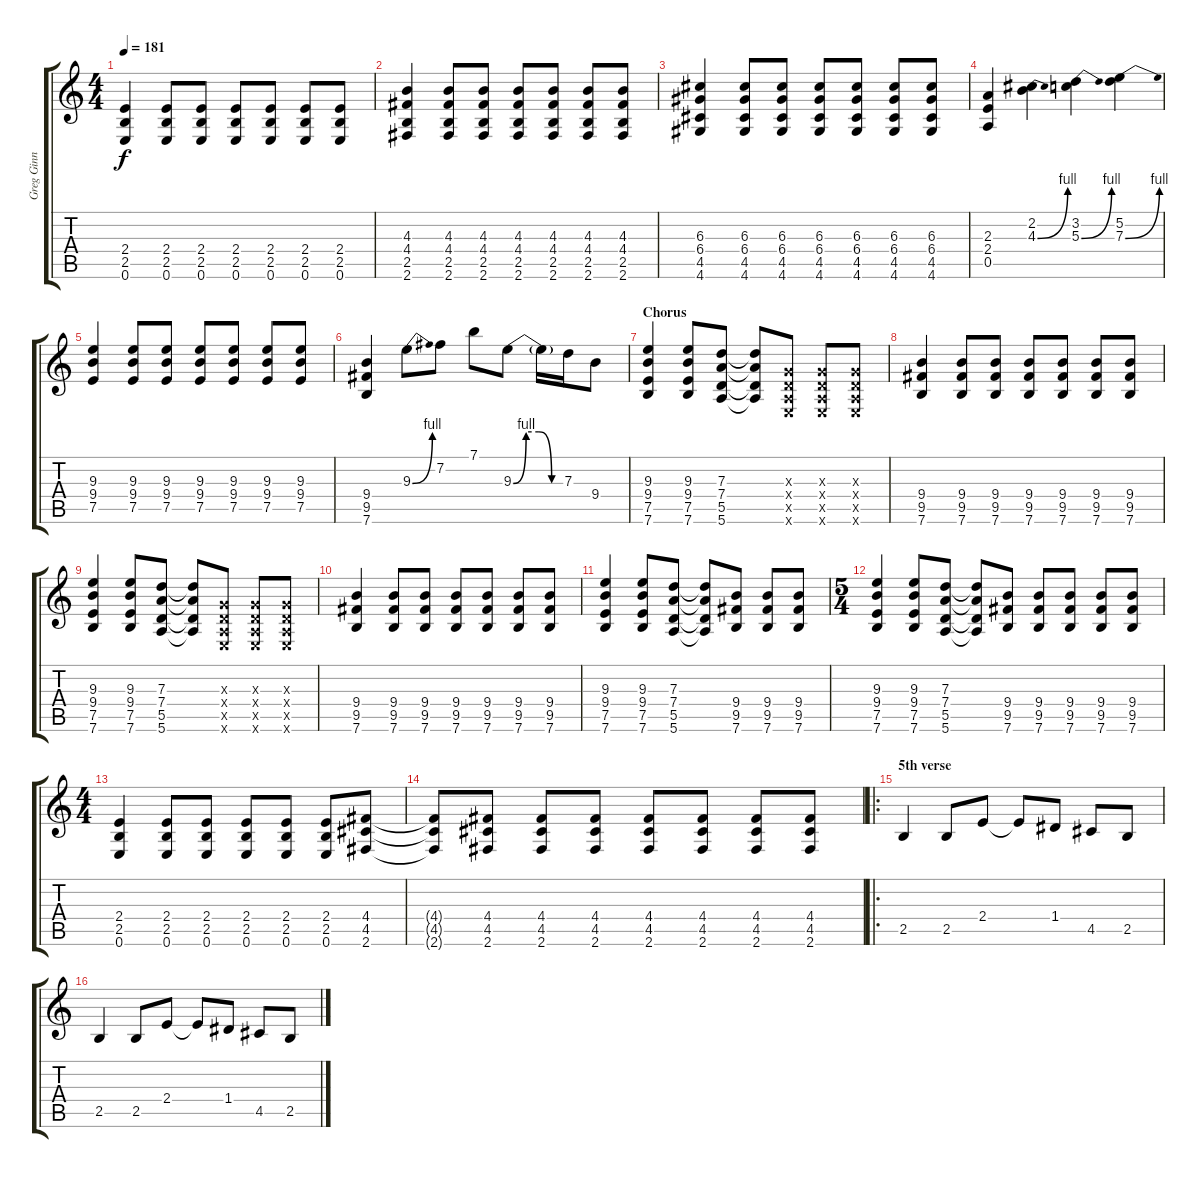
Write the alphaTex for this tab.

\track ("Greg Ginn - Guitar" "Greg Ginn ") {instrument distortionguitar}
\staff {score tabs}
\tuning (E4 B3 G3 D3 A2 E2) {hide}
\ts (4 4)
\tempo 181
\clef g2
\ks c
(2.4 2.5 0.6).4{dy f} (2.4 2.5 0.6).8 (2.4 2.5 0.6).8 (2.4 2.5 0.6).8 (2.4 2.5 0.6).8 (2.4 2.5 0.6).8 (2.4 2.5 0.6).8 |
(4.3 4.4 2.5 2.6).4 (4.3 4.4 2.5 2.6).8 (4.3 4.4 2.5 2.6).8 (4.3 4.4 2.5 2.6).8 (4.3 4.4 2.5 2.6).8 (4.3 4.4 2.5 2.6).8 (4.3 4.4 2.5 2.6).8 |
(6.3 6.4 4.5 4.6).4 (6.3 6.4 4.5 4.6).8 (6.3 6.4 4.5 4.6).8 (6.3 6.4 4.5 4.6).8 (6.3 6.4 4.5 4.6).8 (6.3 6.4 4.5 4.6).8 (6.3 6.4 4.5 4.6).8 |
(2.3 2.4 0.5).4 (2.2 4.3{be (bend 0 0 60 4)}).4 (3.2 5.3{be (bend 0 0 60 4)}).4 (5.2 7.3{be (bend 0 0 60 4)}).4 |
(9.3 9.4 7.5).4 (9.3 9.4 7.5).8 (9.3 9.4 7.5).8 (9.3 9.4 7.5).8 (9.3 9.4 7.5).8 (9.3 9.4 7.5).8 (9.3 9.4 7.5).8 |
(9.4 9.5 7.6).4 9.3{be (bend 0 0 60 4)}.8 7.2.8 7.1.8 9.3{be (custom 0 0 15 4 30 4 45 0 60 0)}.8 9.3{t}.16 7.3.16 9.4.8 |
\section ("" "Chorus")
(9.3 9.4 7.5 7.6).4 (9.3 9.4 7.5 7.6).8 (7.3 7.4 5.5 5.6).8 (7.3{t} 7.4{t} 5.5{t} 5.6{t}).8 (0.3{x} 0.4{x} 0.5{x} 0.6{x}).8 (0.3{x} 0.4{x} 0.5{x} 0.6{x}).8 (0.3{x} 0.4{x} 0.5{x} 0.6{x}).8 |
(9.4 9.5 7.6).4 (9.4 9.5 7.6).8 (9.4 9.5 7.6).8 (9.4 9.5 7.6).8 (9.4 9.5 7.6).8 (9.4 9.5 7.6).8 (9.4 9.5 7.6).8 |
(9.3 9.4 7.5 7.6).4 (9.3 9.4 7.5 7.6).8 (7.3 7.4 5.5 5.6).8 (7.3{t} 7.4{t} 5.5{t} 5.6{t}).8 (0.3{x} 0.4{x} 0.5{x} 0.6{x}).8 (0.3{x} 0.4{x} 0.5{x} 0.6{x}).8 (0.3{x} 0.4{x} 0.5{x} 0.6{x}).8 |
(9.4 9.5 7.6).4 (9.4 9.5 7.6).8 (9.4 9.5 7.6).8 (9.4 9.5 7.6).8 (9.4 9.5 7.6).8 (9.4 9.5 7.6).8 (9.4 9.5 7.6).8 |
(9.3 9.4 7.5 7.6).4 (9.3 9.4 7.5 7.6).8 (7.3 7.4 5.5 5.6).8 (7.3{t} 7.4{t} 5.5{t} 5.6{t}).8 (9.4 9.5 7.6).8 (9.4 9.5 7.6).8 (9.4 9.5 7.6).8 |
\ts (5 4)
(9.3 9.4 7.5 7.6).4 (9.3 9.4 7.5 7.6).8 (7.3 7.4 5.5 5.6).8 (7.3{t} 7.4{t} 5.5{t} 5.6{t}).8 (9.4 9.5 7.6).8 (9.4 9.5 7.6).8 (9.4 9.5 7.6).8 (9.4 9.5 7.6).8 (9.4 9.5 7.6).8 |
\ts (4 4)
(2.4 2.5 0.6).4 (2.4 2.5 0.6).8 (2.4 2.5 0.6).8 (2.4 2.5 0.6).8 (2.4 2.5 0.6).8 (2.4 2.5 0.6).8 (4.4 4.5 2.6).8 |
(4.4{t} 4.5{t} 2.6{t}).8 (4.4 4.5 2.6).8 (4.4 4.5 2.6).8 (4.4 4.5 2.6).8 (4.4 4.5 2.6).8 (4.4 4.5 2.6).8 (4.4 4.5 2.6).8 (4.4 4.5 2.6).8 |
\ro
\section ("" "5th verse")
2.5.4 2.5.8 2.4.8 2.4{t}.8 1.4.8 4.5.8 2.5.8 |
2.5.4 2.5.8 2.4.8 2.4{t}.8 1.4.8 4.5.8 2.5.8
